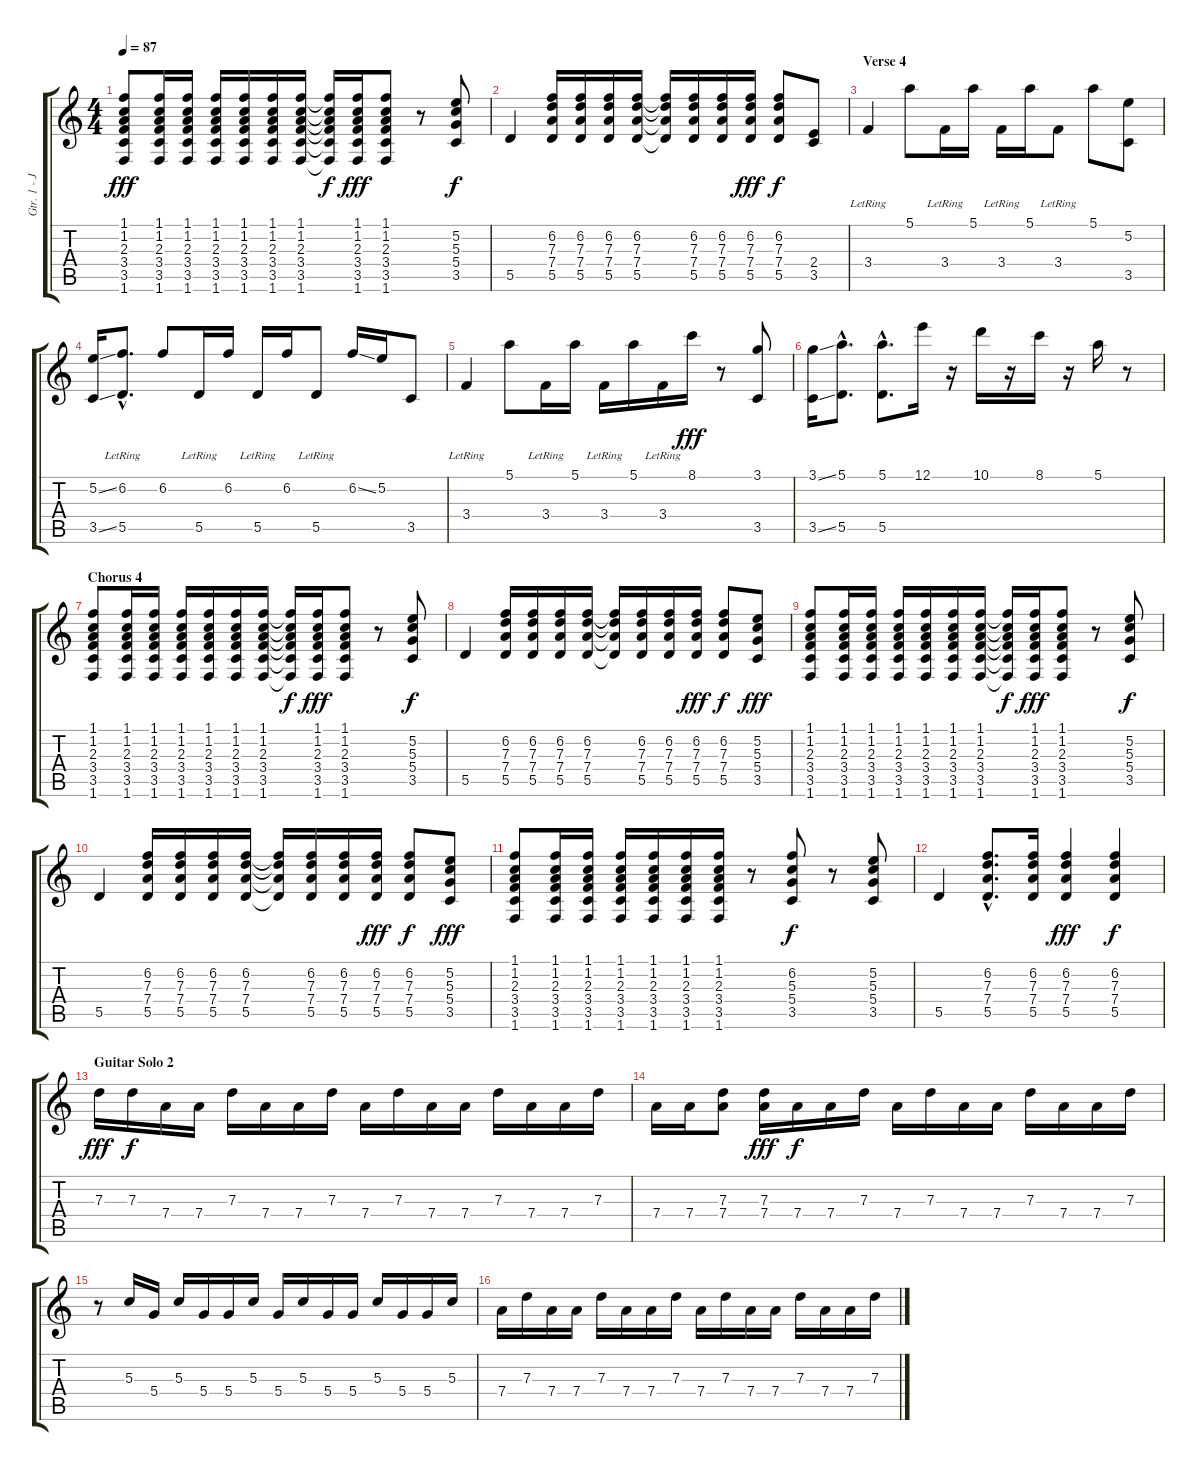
\track ("Gtr. 1 - John (clean)" "Gtr. 1 - J") {instrument electricguitarjazz}
\staff {score tabs}
\tuning (E4 B3 G3 D3 A2 E2) {hide}
\ts (4 4)
\tempo 87
\clef g2
\ks c
(1.1 1.2 2.3 3.4 3.5 1.6).8{dy fff} (1.1 1.2 2.3 3.4 3.5 1.6).16 (1.1 1.2 2.3 3.4 3.5 1.6).16 (1.1 1.2 2.3 3.4 3.5 1.6).16 (1.1 1.2 2.3 3.4 3.5 1.6).16 (1.1 1.2 2.3 3.4 3.5 1.6).16 (1.1 1.2 2.3 3.4 3.5 1.6).16 (1.1{t} 1.2{t} 2.3{t} 3.4{t} 3.5{t} 1.6{t}).16{dy f} (1.1 1.2 2.3 3.4 3.5 1.6).16{dy fff} (1.1 1.2 2.3 3.4 3.5 1.6).8 r.8 (5.2 5.3 5.4 3.5).8{dy f} |
5.5.4 (6.2 7.3 7.4 5.5).16 (6.2 7.3 7.4 5.5).16 (6.2 7.3 7.4 5.5).16 (6.2 7.3 7.4 5.5).16 (6.2{t} 7.3{t} 7.4{t} 5.5{t}).16 (6.2 7.3 7.4 5.5).16 (6.2 7.3 7.4 5.5).16 (6.2 7.3 7.4 5.5).16{dy fff} (6.2 7.3 7.4 5.5).8{dy f} (2.4 3.5).8 |
\section ("" "Verse 4")
3.4{lr}.4 5.1.8 3.4{lr}.16 5.1.16 3.4{lr}.16 5.1.16 3.4{lr}.8 5.1.8 (5.2 3.5).8 |
(5.2{ss} 3.5{ss}).16 (6.2{hac} 5.5{hac lr}).8{d} 6.2.8 5.5{lr}.16 6.2.16 5.5{lr}.16 6.2.16 5.5{lr}.8 6.2{ss}.16 5.2.16 3.5.8 |
3.4{lr}.4 5.1.8 3.4{lr}.16 5.1.16 3.4{lr}.16 5.1.16 3.4{lr}.16 8.1.16{dy fff} r.8 (3.1 3.5).8 |
(3.1{ss} 3.5{ss}).16 (5.1{hac} 5.5{hac}).8{d} (5.1{hac} 5.5{hac}).8{d} 12.1.16 r.16 10.1.16 r.16 8.1.16 r.16 5.1.16 r.8 |
\section ("" "Chorus 4")
(1.1 1.2 2.3 3.4 3.5 1.6).8 (1.1 1.2 2.3 3.4 3.5 1.6).16 (1.1 1.2 2.3 3.4 3.5 1.6).16 (1.1 1.2 2.3 3.4 3.5 1.6).16 (1.1 1.2 2.3 3.4 3.5 1.6).16 (1.1 1.2 2.3 3.4 3.5 1.6).16 (1.1 1.2 2.3 3.4 3.5 1.6).16 (1.1{t} 1.2{t} 2.3{t} 3.4{t} 3.5{t} 1.6{t}).16{dy f} (1.1 1.2 2.3 3.4 3.5 1.6).16{dy fff} (1.1 1.2 2.3 3.4 3.5 1.6).8 r.8 (5.2 5.3 5.4 3.5).8{dy f} |
5.5.4 (6.2 7.3 7.4 5.5).16 (6.2 7.3 7.4 5.5).16 (6.2 7.3 7.4 5.5).16 (6.2 7.3 7.4 5.5).16 (6.2{t} 7.3{t} 7.4{t} 5.5{t}).16 (6.2 7.3 7.4 5.5).16 (6.2 7.3 7.4 5.5).16 (6.2 7.3 7.4 5.5).16{dy fff} (6.2 7.3 7.4 5.5).8{dy f} (5.2 5.3 5.4 3.5).8{dy fff} |
(1.1 1.2 2.3 3.4 3.5 1.6).8 (1.1 1.2 2.3 3.4 3.5 1.6).16 (1.1 1.2 2.3 3.4 3.5 1.6).16 (1.1 1.2 2.3 3.4 3.5 1.6).16 (1.1 1.2 2.3 3.4 3.5 1.6).16 (1.1 1.2 2.3 3.4 3.5 1.6).16 (1.1 1.2 2.3 3.4 3.5 1.6).16 (1.1{t} 1.2{t} 2.3{t} 3.4{t} 3.5{t} 1.6{t}).16{dy f} (1.1 1.2 2.3 3.4 3.5 1.6).16{dy fff} (1.1 1.2 2.3 3.4 3.5 1.6).8 r.8 (5.2 5.3 5.4 3.5).8{dy f} |
5.5.4 (6.2 7.3 7.4 5.5).16 (6.2 7.3 7.4 5.5).16 (6.2 7.3 7.4 5.5).16 (6.2 7.3 7.4 5.5).16 (6.2{t} 7.3{t} 7.4{t} 5.5{t}).16 (6.2 7.3 7.4 5.5).16 (6.2 7.3 7.4 5.5).16 (6.2 7.3 7.4 5.5).16{dy fff} (6.2 7.3 7.4 5.5).8{dy f} (5.2 5.3 5.4 3.5).8{dy fff} |
(1.1 1.2 2.3 3.4 3.5 1.6).8 (1.1 1.2 2.3 3.4 3.5 1.6).16 (1.1 1.2 2.3 3.4 3.5 1.6).16 (1.1 1.2 2.3 3.4 3.5 1.6).16 (1.1 1.2 2.3 3.4 3.5 1.6).16 (1.1 1.2 2.3 3.4 3.5 1.6).16 (1.1 1.2 2.3 3.4 3.5 1.6).16 r.8 (6.2 5.3 5.4 3.5).8{dy f} r.8 (5.2 5.3 5.4 3.5).8 |
5.5.4 (6.2{hac} 7.3{hac} 7.4{hac} 5.5{hac}).8{d} (6.2 7.3 7.4 5.5).16 (6.2 7.3 7.4 5.5).4{dy fff} (6.2 7.3 7.4 5.5).4{dy f} |
\section ("" "Guitar Solo 2")
7.3.16{dy fff} 7.3.16{dy f} 7.4.16 7.4.16 7.3.16 7.4.16 7.4.16 7.3.16 7.4.16 7.3.16 7.4.16 7.4.16 7.3.16 7.4.16 7.4.16 7.3.16 |
7.4.16 7.4.16 (7.3 7.4).8 (7.3 7.4).16{dy fff} 7.4.16{dy f} 7.4.16 7.3.16 7.4.16 7.3.16 7.4.16 7.4.16 7.3.16 7.4.16 7.4.16 7.3.16 |
r.8 5.3.16 5.4.16 5.3.16 5.4.16 5.4.16 5.3.16 5.4.16 5.3.16 5.4.16 5.4.16 5.3.16 5.4.16 5.4.16 5.3.16 |
7.4.16 7.3.16 7.4.16 7.4.16 7.3.16 7.4.16 7.4.16 7.3.16 7.4.16 7.3.16 7.4.16 7.4.16 7.3.16 7.4.16 7.4.16 7.3.16
